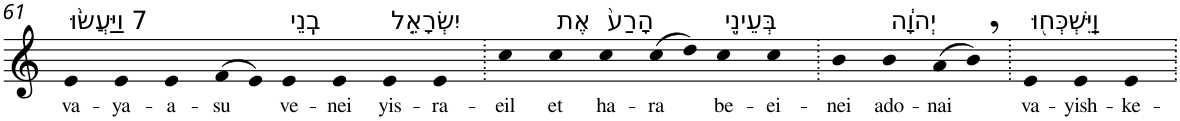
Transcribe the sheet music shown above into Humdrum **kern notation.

**kern	**text
*part1	*part1
*staff1	*staff1
*I"Piano	*
*I'Pno	*
!!LO:PB:g=z
*clefG2	*
*k[]	*
=61	=61
!LO:TX:a:t=7 וַיַּעֲשׂ֨וּ	!
!	!LO:LY:b
4e	va-
!	!LO:LY:b
4e	-ya-
!	!LO:LY:b
4e	-a-
!	!LO:LY:b
(>8f	-su
8e)	.
!LO:TX:a:t=בְֽנֵי	!
!	!LO:LY:b
4e	ve-
!	!LO:LY:b
4e	-nei
!LO:TX:a:t=יִשְׂרָאֵ֤ל	!
!	!LO:LY:b
4e	yis-
!	!LO:LY:b
4e	-ra-
=62.	=62.
!	!LO:LY:b
4cc	-eil
!LO:TX:a:t=אֶת	!
!	!LO:LY:b
4cc	et
!LO:TX:a:t=הָרַע֙	!
!	!LO:LY:b
4cc	ha-
!	!LO:LY:b
(>8cc	-ra
8dd)	.
!LO:TX:a:t=בְּעֵינֵ֣י	!
!	!LO:LY:b
4cc	be-
!	!LO:LY:b
4cc	-ei-
=63.	=63.
!	!LO:LY:b
4b	-nei
!LO:TX:a:t=יְהוָ֔ה	!
!	!LO:LY:b
4b	ado-
!	!LO:LY:b
(>8a	-nai
8b,)	.
=64.	=64.
!LO:TX:a:t=וַֽיִּשְׁכְּח֖וּ	!
!	!LO:LY:b
4e	va-
!	!LO:LY:b
4e	-yish-
!	!LO:LY:b
4e	-ke-
=.	=.
*-	*-
